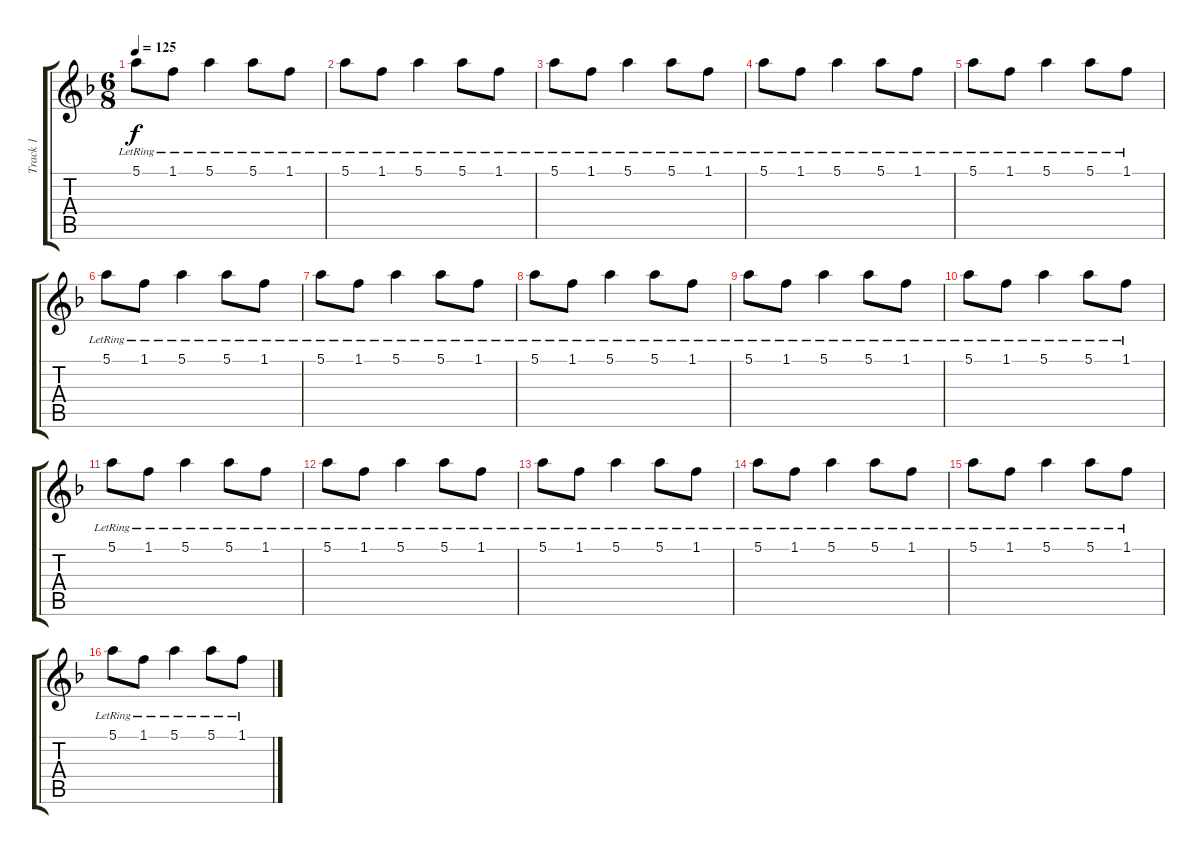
\track ("Track 1" "Track 1") {instrument acousticguitarnylon}
\staff {score tabs}
\tuning (E4 B3 G3 D3 A2 E2) {hide}
\ts (6 8)
\tempo 125
\clef g2
\ks f
5.1{lr}.8{dy f} 1.1{lr}.8 5.1{lr}.4 5.1{lr}.8 1.1{lr}.8 |
5.1{lr}.8 1.1{lr}.8 5.1{lr}.4 5.1{lr}.8 1.1{lr}.8 |
5.1{lr}.8 1.1{lr}.8 5.1{lr}.4 5.1{lr}.8 1.1{lr}.8 |
5.1{lr}.8 1.1{lr}.8 5.1{lr}.4 5.1{lr}.8 1.1{lr}.8 |
5.1{lr}.8 1.1{lr}.8 5.1{lr}.4 5.1{lr}.8 1.1{lr}.8 |
5.1{lr}.8 1.1{lr}.8 5.1{lr}.4 5.1{lr}.8 1.1{lr}.8 |
5.1{lr}.8 1.1{lr}.8 5.1{lr}.4 5.1{lr}.8 1.1{lr}.8 |
5.1{lr}.8 1.1{lr}.8 5.1{lr}.4 5.1{lr}.8 1.1{lr}.8 |
5.1{lr}.8 1.1{lr}.8 5.1{lr}.4 5.1{lr}.8 1.1{lr}.8 |
5.1{lr}.8 1.1{lr}.8 5.1{lr}.4 5.1{lr}.8 1.1{lr}.8 |
5.1{lr}.8 1.1{lr}.8 5.1{lr}.4 5.1{lr}.8 1.1{lr}.8 |
5.1{lr}.8 1.1{lr}.8 5.1{lr}.4 5.1{lr}.8 1.1{lr}.8 |
5.1{lr}.8 1.1{lr}.8 5.1{lr}.4 5.1{lr}.8 1.1{lr}.8 |
5.1{lr}.8 1.1{lr}.8 5.1{lr}.4 5.1{lr}.8 1.1{lr}.8 |
5.1{lr}.8 1.1{lr}.8 5.1{lr}.4 5.1{lr}.8 1.1{lr}.8 |
5.1{lr}.8 1.1{lr}.8 5.1{lr}.4 5.1{lr}.8 1.1{lr}.8
